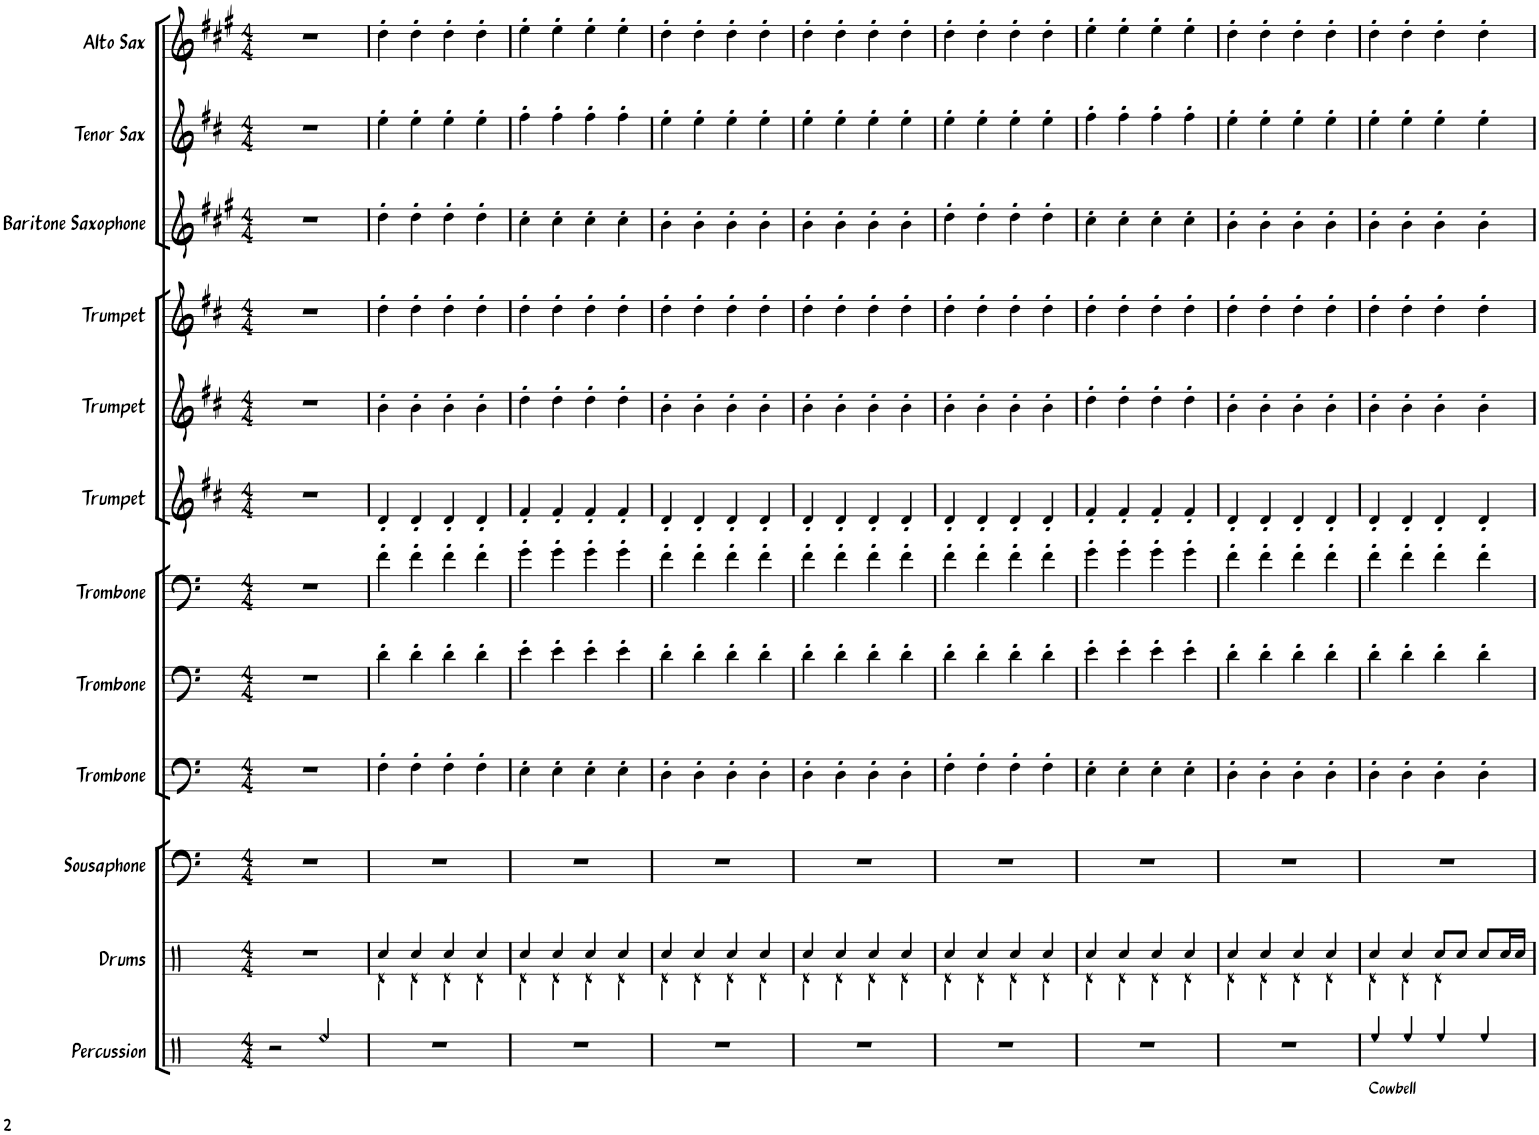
**kern	**kern	**kern	**kern	**kern	**kern	**kern	**kern	**kern	**kern	**kern	**kern
*part12	*part11	*part10	*part9	*part8	*part7	*part6	*part5	*part4	*part3	*part2	*part1
*staff12	*staff11	*staff10	*staff9	*staff8	*staff7	*staff6	*staff5	*staff4	*staff3	*staff2	*staff1
*I"Percussion	*I"Drums	*I"Sousaphone	*I"Trombone	*I"Trombone	*I"Trombone	*I"Trumpet	*I"Trumpet	*I"Trumpet	*I"Baritone Saxophone	*I"Tenor Sax	*I"Alto Sax
*I'Perc.	*I'Drums	*I'Sphn.	*I'Tbn.	*I'Tbn.	*I'Tbn.	*I'Tpt.	*I'Tpt.	*I'Tpt.	*I'Bar. Sax.	*I'Tenor	*I'Alto
*clefX	*clefX	*clefF4	*clefF4	*clefF4	*clefF4	*clefG2	*clefG2	*clefG2	*clefG2	*clefG2	*clefG2
*	*	*	*	*	*	*Trd1c2	*Trd1c2	*Trd1c2	*Trd12c21	*Trd8c14	*Trd5c9
*k[]	*k[]	*k[]	*k[]	*k[]	*k[]	*k[f#c#]	*k[f#c#]	*k[f#c#]	*k[f#c#g#]	*k[f#c#]	*k[f#c#g#]
*M4/4	*M4/4	*M4/4	*M4/4	*M4/4	*M4/4	*M4/4	*M4/4	*M4/4	*M4/4	*M4/4	*M4/4
=1	=1	=1	=1	=1	=1	=1	=1	=1	=1	=1	=1
2r	1r	1r	1r	1r	1r	1r	1r	1r	1r	1r	1r
!LO:N:head=diamond	!	!	!	!	!	!	!	!	!	!	!
2Ree/	.	.	.	.	.	.	.	.	.	.	.
=2	=2	=2	=2	=2	=2	=2	=2	=2	=2	=2	=2
*	*^	*	*	*	*	*	*	*	*	*	*
1r	4Rcc/	4Rd\	1r	4F'\	4d'\	4f'\	4d'/	4b'\	4dd'\	4dd'\	4ee'\	4dd'\
.	4Rcc/	4Rd\	.	4F'\	4d'\	4f'\	4d'/	4b'\	4dd'\	4dd'\	4ee'\	4dd'\
.	4Rcc/	4Rd\	.	4F'\	4d'\	4f'\	4d'/	4b'\	4dd'\	4dd'\	4ee'\	4dd'\
.	4Rcc/	4Rd\	.	4F'\	4d'\	4f'\	4d'/	4b'\	4dd'\	4dd'\	4ee'\	4dd'\
=3	=3	=3	=3	=3	=3	=3	=3	=3	=3	=3	=3	=3
1r	4Rcc/	4Rd\	1r	4E'\	4e'\	4g'\	4f#'/	4dd'\	4dd'\	4cc#'\	4ff#'\	4ee'\
.	4Rcc/	4Rd\	.	4E'\	4e'\	4g'\	4f#'/	4dd'\	4dd'\	4cc#'\	4ff#'\	4ee'\
.	4Rcc/	4Rd\	.	4E'\	4e'\	4g'\	4f#'/	4dd'\	4dd'\	4cc#'\	4ff#'\	4ee'\
.	4Rcc/	4Rd\	.	4E'\	4e'\	4g'\	4f#'/	4dd'\	4dd'\	4cc#'\	4ff#'\	4ee'\
=4	=4	=4	=4	=4	=4	=4	=4	=4	=4	=4	=4	=4
1r	4Rcc/	4Rd\	1r	4D'\	4d'\	4f'\	4d'/	4b'\	4dd'\	4b'\	4ee'\	4dd'\
.	4Rcc/	4Rd\	.	4D'\	4d'\	4f'\	4d'/	4b'\	4dd'\	4b'\	4ee'\	4dd'\
.	4Rcc/	4Rd\	.	4D'\	4d'\	4f'\	4d'/	4b'\	4dd'\	4b'\	4ee'\	4dd'\
.	4Rcc/	4Rd\	.	4D'\	4d'\	4f'\	4d'/	4b'\	4dd'\	4b'\	4ee'\	4dd'\
=5	=5	=5	=5	=5	=5	=5	=5	=5	=5	=5	=5	=5
1r	4Rcc/	4Rd\	1r	4D'\	4d'\	4f'\	4d'/	4b'\	4dd'\	4b'\	4ee'\	4dd'\
.	4Rcc/	4Rd\	.	4D'\	4d'\	4f'\	4d'/	4b'\	4dd'\	4b'\	4ee'\	4dd'\
.	4Rcc/	4Rd\	.	4D'\	4d'\	4f'\	4d'/	4b'\	4dd'\	4b'\	4ee'\	4dd'\
.	4Rcc/	4Rd\	.	4D'\	4d'\	4f'\	4d'/	4b'\	4dd'\	4b'\	4ee'\	4dd'\
=6	=6	=6	=6	=6	=6	=6	=6	=6	=6	=6	=6	=6
1r	4Rcc/	4Rd\	1r	4F'\	4d'\	4f'\	4d'/	4b'\	4dd'\	4dd'\	4ee'\	4dd'\
.	4Rcc/	4Rd\	.	4F'\	4d'\	4f'\	4d'/	4b'\	4dd'\	4dd'\	4ee'\	4dd'\
.	4Rcc/	4Rd\	.	4F'\	4d'\	4f'\	4d'/	4b'\	4dd'\	4dd'\	4ee'\	4dd'\
.	4Rcc/	4Rd\	.	4F'\	4d'\	4f'\	4d'/	4b'\	4dd'\	4dd'\	4ee'\	4dd'\
=7	=7	=7	=7	=7	=7	=7	=7	=7	=7	=7	=7	=7
1r	4Rcc/	4Rd\	1r	4E'\	4e'\	4g'\	4f#'/	4dd'\	4dd'\	4cc#'\	4ff#'\	4ee'\
.	4Rcc/	4Rd\	.	4E'\	4e'\	4g'\	4f#'/	4dd'\	4dd'\	4cc#'\	4ff#'\	4ee'\
.	4Rcc/	4Rd\	.	4E'\	4e'\	4g'\	4f#'/	4dd'\	4dd'\	4cc#'\	4ff#'\	4ee'\
.	4Rcc/	4Rd\	.	4E'\	4e'\	4g'\	4f#'/	4dd'\	4dd'\	4cc#'\	4ff#'\	4ee'\
=8	=8	=8	=8	=8	=8	=8	=8	=8	=8	=8	=8	=8
1r	4Rcc/	4Rd\	1r	4D'\	4d'\	4f'\	4d'/	4b'\	4dd'\	4b'\	4ee'\	4dd'\
.	4Rcc/	4Rd\	.	4D'\	4d'\	4f'\	4d'/	4b'\	4dd'\	4b'\	4ee'\	4dd'\
.	4Rcc/	4Rd\	.	4D'\	4d'\	4f'\	4d'/	4b'\	4dd'\	4b'\	4ee'\	4dd'\
.	4Rcc/	4Rd\	.	4D'\	4d'\	4f'\	4d'/	4b'\	4dd'\	4b'\	4ee'\	4dd'\
=9	=9	=9	=9	=9	=9	=9	=9	=9	=9	=9	=9	=9
!LO:TX:b:t=Cowbell	!	!	!	!	!	!	!	!	!	!	!	!
4Ree/	4Rcc/	4Rd\	1r	4D'\	4d'\	4f'\	4d'/	4b'\	4dd'\	4b'\	4ee'\	4dd'\
4Ree/	4Rcc/	4Rd\	.	4D'\	4d'\	4f'\	4d'/	4b'\	4dd'\	4b'\	4ee'\	4dd'\
4Ree/	8Rcc/L	4Rd\	.	4D'\	4d'\	4f'\	4d'/	4b'\	4dd'\	4b'\	4ee'\	4dd'\
.	8Rcc/J	.	.	.	.	.	.	.	.	.	.	.
4Ree/	8Rcc/L	4ryy	.	4D'\	4d'\	4f'\	4d'/	4b'\	4dd'\	4b'\	4ee'\	4dd'\
.	16Rcc/L	.	.	.	.	.	.	.	.	.	.	.
.	16Rcc/JJ	.	.	.	.	.	.	.	.	.	.	.
*	*v	*v	*	*	*	*	*	*	*	*	*	*
=	=	=	=	=	=	=	=	=	=	=	=
*-	*-	*-	*-	*-	*-	*-	*-	*-	*-	*-	*-
